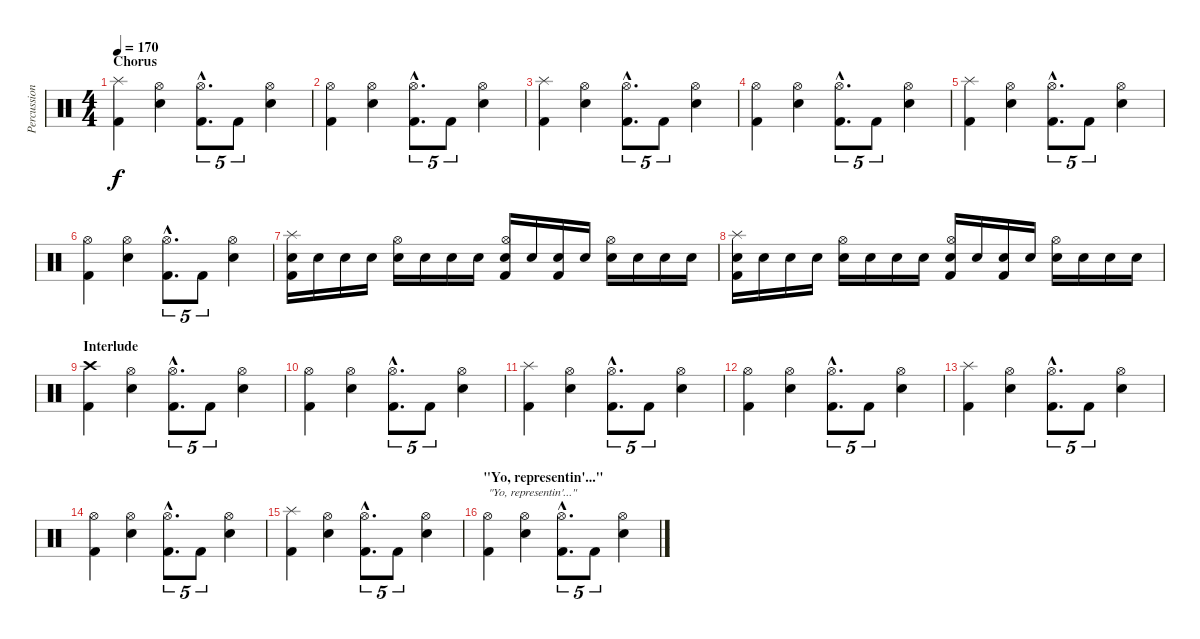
\track ("Percussion" "Percussion") {instrument percussion}
\staff {score}
\articulation defaults
\ts (4 4)
\section ("" "Chorus")
\tempo 170
\clef neutral
\ks c
("Splash (hit)" "Kick (hit) 2").4{dy f} ("Hi-Hat (open)" "Electric Snare (hit)").4 ("Hi-Hat (open)"{hac} "Kick (hit) 2"{hac}).8{d tu (5 4)} "Kick (hit) 2".8{tu (5 4)} ("Hi-Hat (open)" "Electric Snare (hit)").4 |
("Hi-Hat (open)" "Kick (hit) 2").4 ("Hi-Hat (open)" "Electric Snare (hit)").4 ("Hi-Hat (open)"{hac} "Kick (hit) 2"{hac}).8{d tu (5 4)} "Kick (hit) 2".8{tu (5 4)} ("Hi-Hat (open)" "Electric Snare (hit)").4 |
("Splash (hit)" "Kick (hit) 2").4 ("Hi-Hat (open)" "Electric Snare (hit)").4 ("Hi-Hat (open)"{hac} "Kick (hit) 2"{hac}).8{d tu (5 4)} "Kick (hit) 2".8{tu (5 4)} ("Hi-Hat (open)" "Electric Snare (hit)").4 |
("Hi-Hat (open)" "Kick (hit) 2").4 ("Hi-Hat (open)" "Electric Snare (hit)").4 ("Hi-Hat (open)"{hac} "Kick (hit) 2"{hac}).8{d tu (5 4)} "Kick (hit) 2".8{tu (5 4)} ("Hi-Hat (open)" "Electric Snare (hit)").4 |
("Splash (hit)" "Kick (hit) 2").4 ("Hi-Hat (open)" "Electric Snare (hit)").4 ("Hi-Hat (open)"{hac} "Kick (hit) 2"{hac}).8{d tu (5 4)} "Kick (hit) 2".8{tu (5 4)} ("Hi-Hat (open)" "Electric Snare (hit)").4 |
("Hi-Hat (open)" "Kick (hit) 2").4 ("Hi-Hat (open)" "Electric Snare (hit)").4 ("Hi-Hat (open)"{hac} "Kick (hit) 2"{hac}).8{d tu (5 4)} "Kick (hit) 2".8{tu (5 4)} ("Hi-Hat (open)" "Electric Snare (hit)").4 |
("Splash (hit)" "Electric Snare (hit)" "Kick (hit) 2").16 "Electric Snare (hit)".16 "Electric Snare (hit)".16 "Electric Snare (hit)".16 ("Hi-Hat (open)" "Electric Snare (hit)").16 "Electric Snare (hit)".16 "Electric Snare (hit)".16 "Electric Snare (hit)".16 ("Hi-Hat (open)" "Electric Snare (hit)" "Kick (hit) 2").16 "Electric Snare (hit)".16 ("Electric Snare (hit)" "Kick (hit) 2").16 "Electric Snare (hit)".16 ("Hi-Hat (open)" "Electric Snare (hit)").16 "Electric Snare (hit)".16 "Electric Snare (hit)".16 "Electric Snare (hit)".16 |
("Splash (hit)" "Electric Snare (hit)" "Kick (hit) 2").16 "Electric Snare (hit)".16 "Electric Snare (hit)".16 "Electric Snare (hit)".16 ("Hi-Hat (open)" "Electric Snare (hit)").16 "Electric Snare (hit)".16 "Electric Snare (hit)".16 "Electric Snare (hit)".16 ("Hi-Hat (open)" "Electric Snare (hit)" "Kick (hit) 2").16 "Electric Snare (hit)".16 ("Electric Snare (hit)" "Kick (hit) 2").16 "Electric Snare (hit)".16 ("Hi-Hat (open)" "Electric Snare (hit)").16 "Electric Snare (hit)".16 "Electric Snare (hit)".16 "Electric Snare (hit)".16 |
\section ("" "Interlude")
("Crash high (hit)" "Kick (hit) 2").4 ("Hi-Hat (open)" "Electric Snare (hit)").4 ("Hi-Hat (open)"{hac} "Kick (hit) 2"{hac}).8{d tu (5 4)} "Kick (hit) 2".8{tu (5 4)} ("Hi-Hat (open)" "Electric Snare (hit)").4 |
("Hi-Hat (open)" "Kick (hit) 2").4 ("Hi-Hat (open)" "Electric Snare (hit)").4 ("Hi-Hat (open)"{hac} "Kick (hit) 2"{hac}).8{d tu (5 4)} "Kick (hit) 2".8{tu (5 4)} ("Hi-Hat (open)" "Electric Snare (hit)").4 |
("Splash (hit)" "Kick (hit) 2").4 ("Hi-Hat (open)" "Electric Snare (hit)").4 ("Hi-Hat (open)"{hac} "Kick (hit) 2"{hac}).8{d tu (5 4)} "Kick (hit) 2".8{tu (5 4)} ("Hi-Hat (open)" "Electric Snare (hit)").4 |
("Hi-Hat (open)" "Kick (hit) 2").4 ("Hi-Hat (open)" "Electric Snare (hit)").4 ("Hi-Hat (open)"{hac} "Kick (hit) 2"{hac}).8{d tu (5 4)} "Kick (hit) 2".8{tu (5 4)} ("Hi-Hat (open)" "Electric Snare (hit)").4 |
("Splash (hit)" "Kick (hit) 2").4 ("Hi-Hat (open)" "Electric Snare (hit)").4 ("Hi-Hat (open)"{hac} "Kick (hit) 2"{hac}).8{d tu (5 4)} "Kick (hit) 2".8{tu (5 4)} ("Hi-Hat (open)" "Electric Snare (hit)").4 |
("Hi-Hat (open)" "Kick (hit) 2").4 ("Hi-Hat (open)" "Electric Snare (hit)").4 ("Hi-Hat (open)"{hac} "Kick (hit) 2"{hac}).8{d tu (5 4)} "Kick (hit) 2".8{tu (5 4)} ("Hi-Hat (open)" "Electric Snare (hit)").4 |
("Splash (hit)" "Kick (hit) 2").4 ("Hi-Hat (open)" "Electric Snare (hit)").4 ("Hi-Hat (open)"{hac} "Kick (hit) 2"{hac}).8{d tu (5 4)} "Kick (hit) 2".8{tu (5 4)} ("Hi-Hat (open)" "Electric Snare (hit)").4 |
\section ("" "\"Yo, representin'...\"")
("Hi-Hat (open)" "Kick (hit) 2").4{txt "\"Yo, representin'...\""} ("Hi-Hat (open)" "Electric Snare (hit)").4 ("Hi-Hat (open)"{hac} "Kick (hit) 2"{hac}).8{d tu (5 4)} "Kick (hit) 2".8{tu (5 4)} ("Hi-Hat (open)" "Electric Snare (hit)").4
